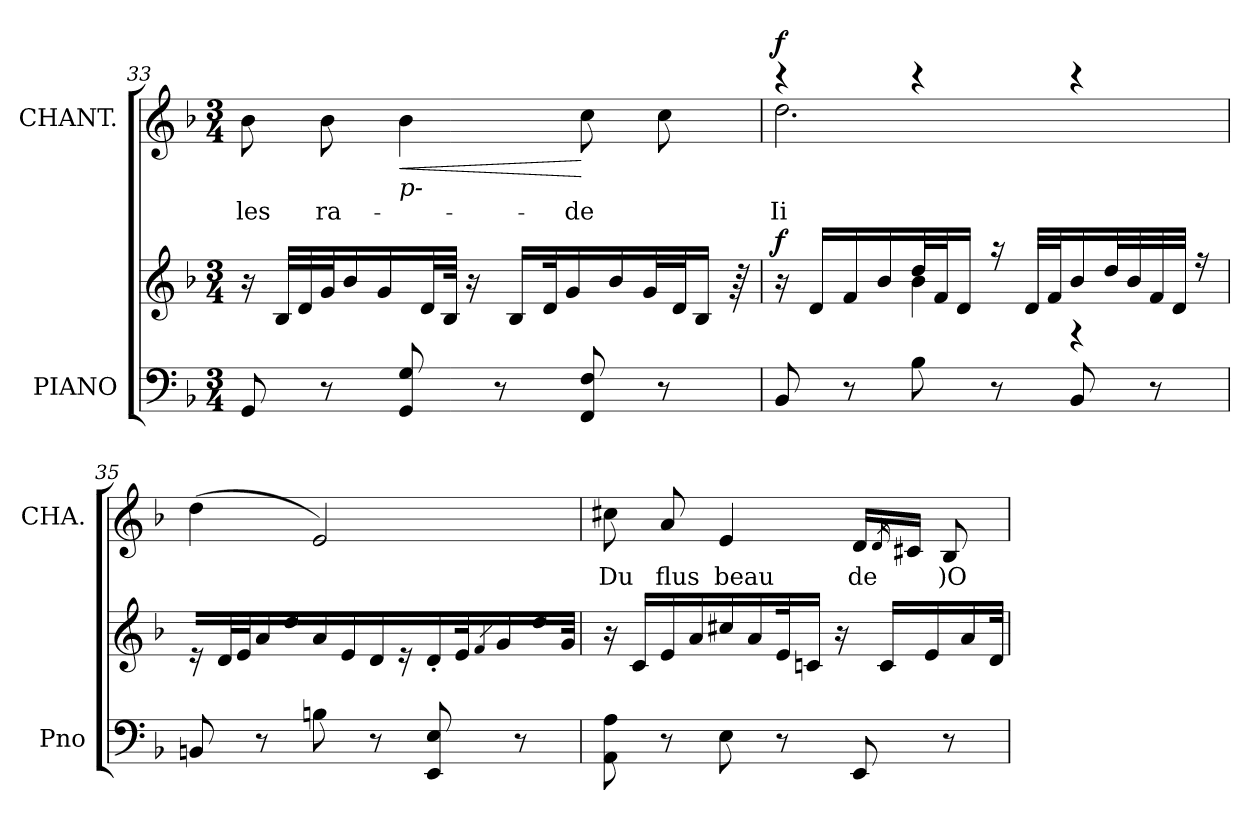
**kern	**kern	**text	**dynam	**kern	**text	**dynam
*part2	*part2	*part2	*part2	*part1	*part1	*part1
*staff3	*staff2	*staff2	*staff2/3	*staff1	*staff1	*staff1
*I"PIANO	*	*	*	*I"CHANT.	*	*
*I'Pno	*	*	*	*I'CHA.	*	*
*clefF4	*clefG2	*	*	*clefG2	*	*
*k[b-]	*k[b-]	*	*	*k[b-]	*	*
*F:	*F:	*	*	*F:	*	*
*M3/4	*M3/4	*	*	*M3/4	*	*
=33	=33	=33	=33	=33	=33	=33
!	!	!	!	!	!LO:LY:b:color=#000000	!
8GGi/	16r	.	.	8b-i\	les	.
.	32B-i/LLL	.	.	.	.	.
.	32di/	.	.	.	.	.
!	!	!	!	!	!LO:LY:b:color=#000000	!
8r	32gi/J	.	.	8b-i\	ra-	.
.	16b-i/	.	.	.	.	.
.	16gi/	.	.	.	.	.
!	!	!	!	!LO:TX:b:i:t=p-	!	!
!	!	!	!	!	!	!LO:HP:b
8GGi/ 8Gi	.	.	.	4b-i\	.	<
.	32di/L	.	.	.	.	.
.	64B-i/JJJk	.	.	.	.	.
.	16r	.	.	.	.	.
8r	.	.	.	.	.	.
.	16B-i/LL	.	.	.	.	.
.	32di/k	.	.	.	.	.
.	16gi/	.	.	.	.	.
!	!	!	!	!	!LO:LY:b:color=#000000	!
8FFi/ 8Fi	.	.	.	8cci\	de	[
.	16b-i/	.	.	.	.	.
.	32gi/L	.	.	.	.	.
8r	.	.	.	8cci\	.	.
.	32di/J	.	.	.	.	.
.	16B-i/JJ	.	.	.	.	.
.	64r	.	.	.	.	.
!!LO:LB:g=z
=34	=34	=34	=34	=34	=34	=34
*	*^	*	*	*	*	*
!	!	!	!	!	!	!LO:LY:b:color=#000000	!
*	*	*	*	*	*^	*	*
8BB-i/	16r	4ryy	.	f	4r	2.ddi\	Ii	f
.	16di/LL	.	.	.	.	.	.	.
8r	16fi/	.	.	.	.	.	.	.
.	16b-i/	.	.	.	.	.	.	.
8B-i\	32ddi/L	4b-i\	.	.	4r	.	.	.
.	32fi/J	.	.	.	.	.	.	.
.	16di/JJ	.	.	.	.	.	.	.
8r	16r	.	.	.	.	.	.	.
.	32di/LLL	.	.	.	.	.	.	.
.	32fi/J	.	.	.	.	.	.	.
8BB-i/	16b-i/	4r	.	.	4r	.	.	.
.	32ddi/L	.	.	.	.	.	.	.
.	32b-i/	.	.	.	.	.	.	.
8r	32fi/	.	.	.	.	.	.	.
.	32di/JJJ	.	.	.	.	.	.	.
.	16r	.	.	.	.	.	.	.
*	*v	*v	*	*	*	*	*	*
*	*	*	*	*v	*v	*	*
=35	=35	=35	=35	=35	=35	=35
8BBni/	16r	.	.	(4ddi\	.	.
.	32di/LLL	.	.	.	.	.
.	32ei/J	.	.	.	.	.
8r	16ai/	.	.	.	.	.
.	16ddi/	.	.	.	.	.
8Bni\	16ai/	.	.	2ei/)	.	.
.	16ei/	.	.	.	.	.
8r	16di/JJ	.	.	.	.	.
.	16r	.	.	.	.	.
8EEi/ 8Ei	16d'i/LL	.	.	.	.	.
.	32ei/JJk	.	.	.	.	.
.	4qfi/	.	.	.	.	.
.	16gi/	.	.	.	.	.
8r	.	.	.	.	.	.
.	16ddi/	.	.	.	.	.
.	32gi/JJk	.	.	.	.	.
!!LO:PB:g=z
=36	=36	=36	=36	=36	=36	=36
!	!	!LO:LY:b:color=#000000	!	!	!	!
!	!	!	!	!	!LO:LY:b:color=#000000	!
8AAi\ 8Ai	16r	dol.	.	8cc#Xi\	Du	.
.	16ci/LL	.	.	.	.	.
!	!	!	!	!	!LO:LY:b:color=#000000	!
8r	16ei/	.	.	8ai/	flus	.
.	16ai/	.	.	.	.	.
!	!	!	!	!	!LO:LY:b:color=#000000	!
8Ei\	16cc#Xi/	.	.	4ei/	beau	.
.	16ai/	.	.	.	.	.
8r	32ei/k	.	.	.	.	.
.	16cni/JJ	.	.	.	.	.
.	16r	.	.	.	.	.
!	!	!	!	!	!LO:LY:b:color=#000000	!
8EEi/	.	.	.	16di/LL	de	.
.	16ci/LL	.	.	.	.	.
.	.	.	.	16qdi/	.	.
.	.	.	.	16c#Xi/JJ	.	.
.	16ei/	.	.	.	.	.
!	!	!	!	!	!LO:LY:b:color=#000000	!
8r	.	.	.	8B-i/	)O	.
.	16ai/	.	.	.	.	.
.	32di/JJk	.	.	.	.	.
=	=	=	=	=	=	=
*-	*-	*-	*-	*-	*-	*-
